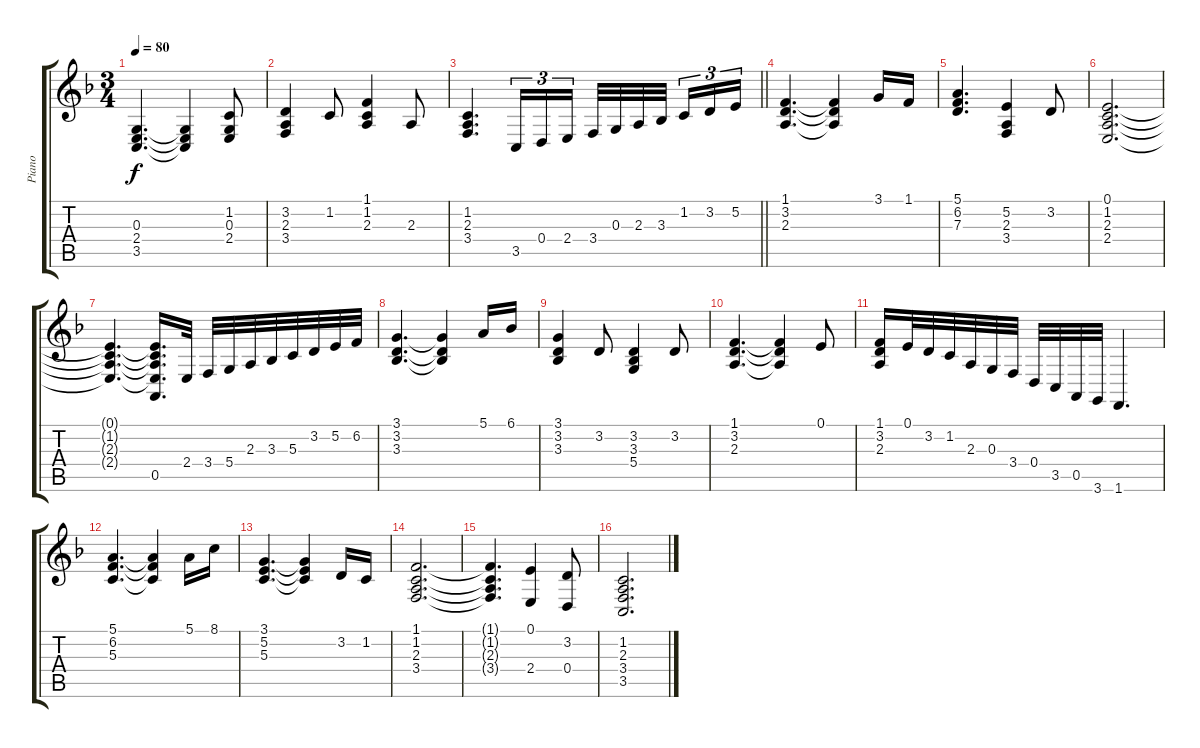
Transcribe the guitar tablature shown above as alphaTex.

\track ("Piano" "Piano") {instrument acousticgrandpiano}
\staff {score tabs}
\tuning (E4 B3 G3 D3 A2 E2) {hide}
\ts (3 4)
\tempo 80
\clef g2
\ks f
(0.3 2.4 3.5).4{d dy f} (0.3{t} 2.4{t} 3.5{t}).4 (1.2 0.3 2.4).8 |
(3.2 2.3 3.4).4 1.2.8 (1.1 1.2 2.3).4 2.3.8 |
\barLineRight lightlight
(1.2 2.3 3.4).4{d} 3.5.16{tu (3 2)} 0.4.16{tu (3 2)} 2.4.16{tu (3 2)} 3.4.32 0.3.32 2.3.32 3.3.32{beam splitsecondary} 1.2.16{tu (3 2)} 3.2.16{tu (3 2)} 5.2.16{tu (3 2)} |
(1.1 3.2 2.3).4{d} (1.1{t} 3.2{t} 2.3{t}).4 3.1.16 1.1.16 |
(5.1 6.2 7.3).4{d} (5.2 2.3 3.4).4 3.2.8 |
(0.1 1.2 2.3 2.4).2{d} |
(0.1{t} 1.2{t} 2.3{t} 2.4{t}).4{d} (0.1{t} 1.2{t} 2.3{t} 2.4{t} 0.5).16{d} 2.4.32 3.4.32 5.4.32 2.3.32 3.3.32 5.3.32 3.2.32 5.2.32 6.2.32 |
(3.1 3.2 3.3).4{d} (3.1{t} 3.2{t} 3.3{t}).4 5.1.16 6.1.16 |
(3.1 3.2 3.3).4 3.2.8 (3.2 3.3 5.4).4 3.2.8 |
(1.1 3.2 2.3).4{d} (1.1{t} 3.2{t} 2.3{t}).4 0.1.8 |
(1.1 3.2 2.3).16 0.1.32 3.2.32 1.2.32 2.3.32 0.3.32 3.4.32 0.4.32 3.5.32 0.5.32 3.6.32 1.6.4{d} |
(5.1 6.2 5.3).4{d} (5.1{t} 6.2{t} 5.3{t}).4 5.1.16 8.1.16 |
(3.1 5.2 5.3).4{d} (3.1{t} 5.2{t} 5.3{t}).4 3.2.16 1.2.16 |
(1.1 1.2 2.3 3.4).2{d} |
(1.1{t} 1.2{t} 2.3{t} 3.4{t}).4{d} (0.1 2.4).4 (3.2 0.4).8 |
(1.2 2.3 3.4 3.5).2{d}
